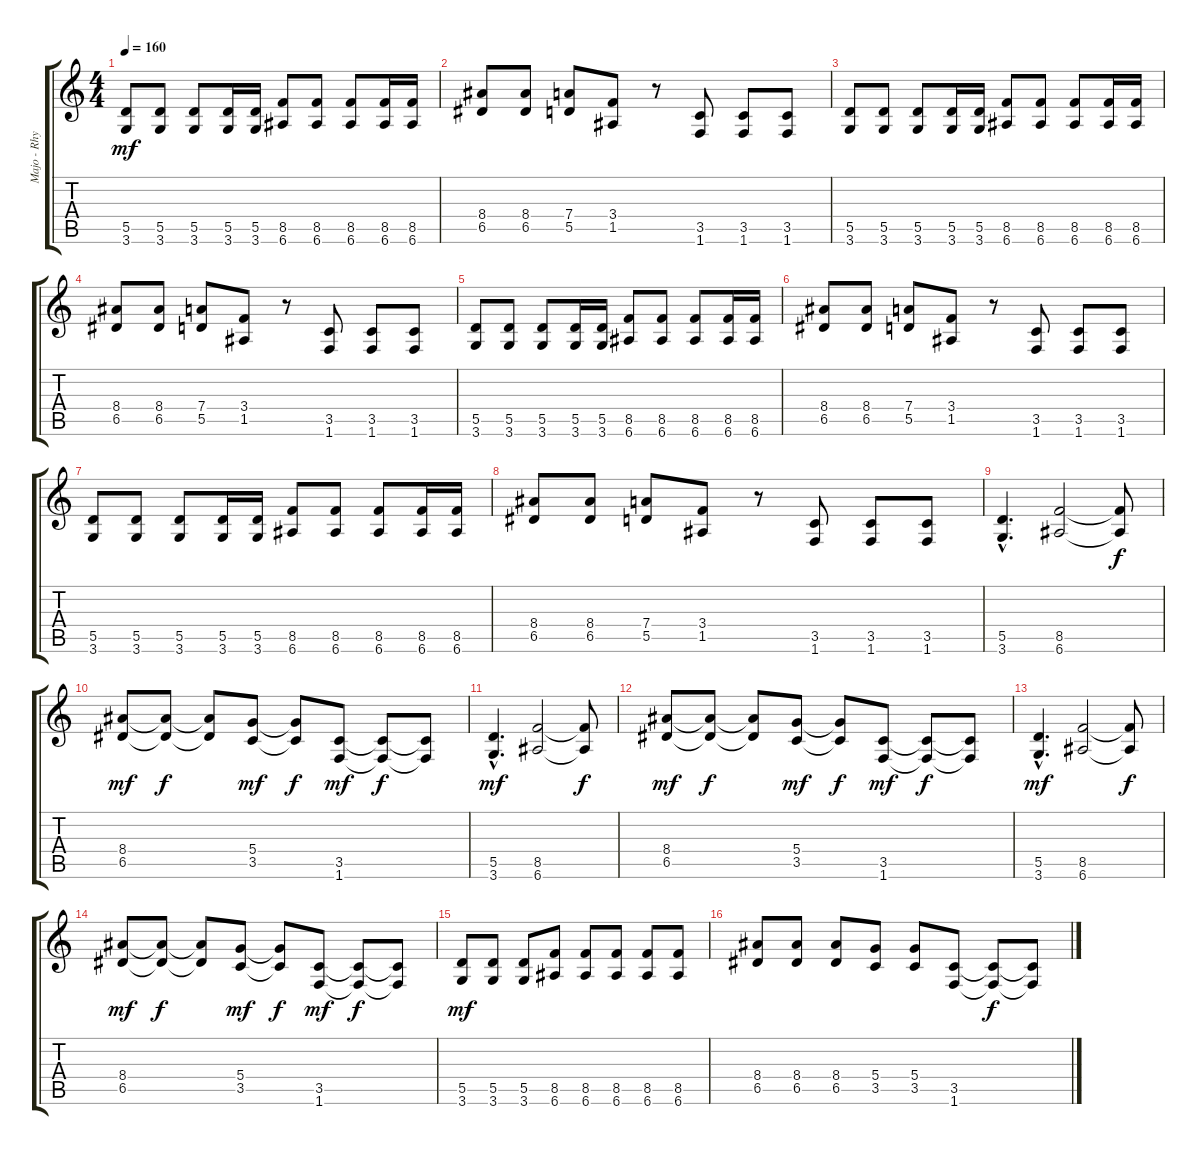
\track ("Majo - Rhytm" "Majo - Rhy") {instrument distortionguitar}
\staff {score tabs}
\tuning (E4 B3 G3 D3 A2 E2) {hide}
\ts (4 4)
\tempo 160
\clef g2
\ks c
(5.5 3.6).8{dy mf instrument distortionguitar} (5.5 3.6).8 (5.5 3.6).8 (5.5 3.6).16 (5.5 3.6).16 (8.5 6.6).8 (8.5 6.6).8 (8.5 6.6).8 (8.5 6.6).16 (8.5 6.6).16 |
(8.4 6.5).8 (8.4 6.5).8 (7.4 5.5).8 (3.4 1.5).8 r.8 (3.5 1.6).8 (3.5 1.6).8 (3.5 1.6).8 |
(5.5 3.6).8 (5.5 3.6).8 (5.5 3.6).8 (5.5 3.6).16 (5.5 3.6).16 (8.5 6.6).8 (8.5 6.6).8 (8.5 6.6).8 (8.5 6.6).16 (8.5 6.6).16 |
(8.4 6.5).8 (8.4 6.5).8 (7.4 5.5).8 (3.4 1.5).8 r.8 (3.5 1.6).8 (3.5 1.6).8 (3.5 1.6).8 |
(5.5 3.6).8 (5.5 3.6).8 (5.5 3.6).8 (5.5 3.6).16 (5.5 3.6).16 (8.5 6.6).8 (8.5 6.6).8 (8.5 6.6).8 (8.5 6.6).16 (8.5 6.6).16 |
(8.4 6.5).8 (8.4 6.5).8 (7.4 5.5).8 (3.4 1.5).8 r.8 (3.5 1.6).8 (3.5 1.6).8 (3.5 1.6).8 |
(5.5 3.6).8 (5.5 3.6).8 (5.5 3.6).8 (5.5 3.6).16 (5.5 3.6).16 (8.5 6.6).8 (8.5 6.6).8 (8.5 6.6).8 (8.5 6.6).16 (8.5 6.6).16 |
(8.4 6.5).8 (8.4 6.5).8 (7.4 5.5).8 (3.4 1.5).8 r.8 (3.5 1.6).8 (3.5 1.6).8 (3.5 1.6).8 |
(5.5{hac} 3.6{hac}).4{d} (8.5 6.6).2 (8.5{t} 6.6{t}).8{dy f} |
(8.4 6.5).8{dy mf} (8.4{t} 6.5{t}).8{dy f} (8.4{t} 6.5{t}).8 (5.4 3.5).8{dy mf} (5.4{t} 3.5{t}).8{dy f} (3.5 1.6).8{dy mf} (3.5{t} 1.6{t}).8{dy f} (3.5{t} 1.6{t}).8 |
(5.5{hac} 3.6{hac}).4{d dy mf} (8.5 6.6).2 (8.5{t} 6.6{t}).8{dy f} |
(8.4 6.5).8{dy mf} (8.4{t} 6.5{t}).8{dy f} (8.4{t} 6.5{t}).8 (5.4 3.5).8{dy mf} (5.4{t} 3.5{t}).8{dy f} (3.5 1.6).8{dy mf} (3.5{t} 1.6{t}).8{dy f} (3.5{t} 1.6{t}).8 |
(5.5{hac} 3.6{hac}).4{d dy mf} (8.5 6.6).2 (8.5{t} 6.6{t}).8{dy f} |
(8.4 6.5).8{dy mf} (8.4{t} 6.5{t}).8{dy f} (8.4{t} 6.5{t}).8 (5.4 3.5).8{dy mf} (5.4{t} 3.5{t}).8{dy f} (3.5 1.6).8{dy mf} (3.5{t} 1.6{t}).8{dy f} (3.5{t} 1.6{t}).8 |
(5.5 3.6).8{dy mf} (5.5 3.6).8 (5.5 3.6).8 (8.5 6.6).8 (8.5 6.6).8 (8.5 6.6).8 (8.5 6.6).8 (8.5 6.6).8 |
(8.4 6.5).8 (8.4 6.5).8 (8.4 6.5).8 (5.4 3.5).8 (5.4 3.5).8 (3.5 1.6).8 (3.5{t} 1.6{t}).8{dy f} (3.5{t} 1.6{t}).8
